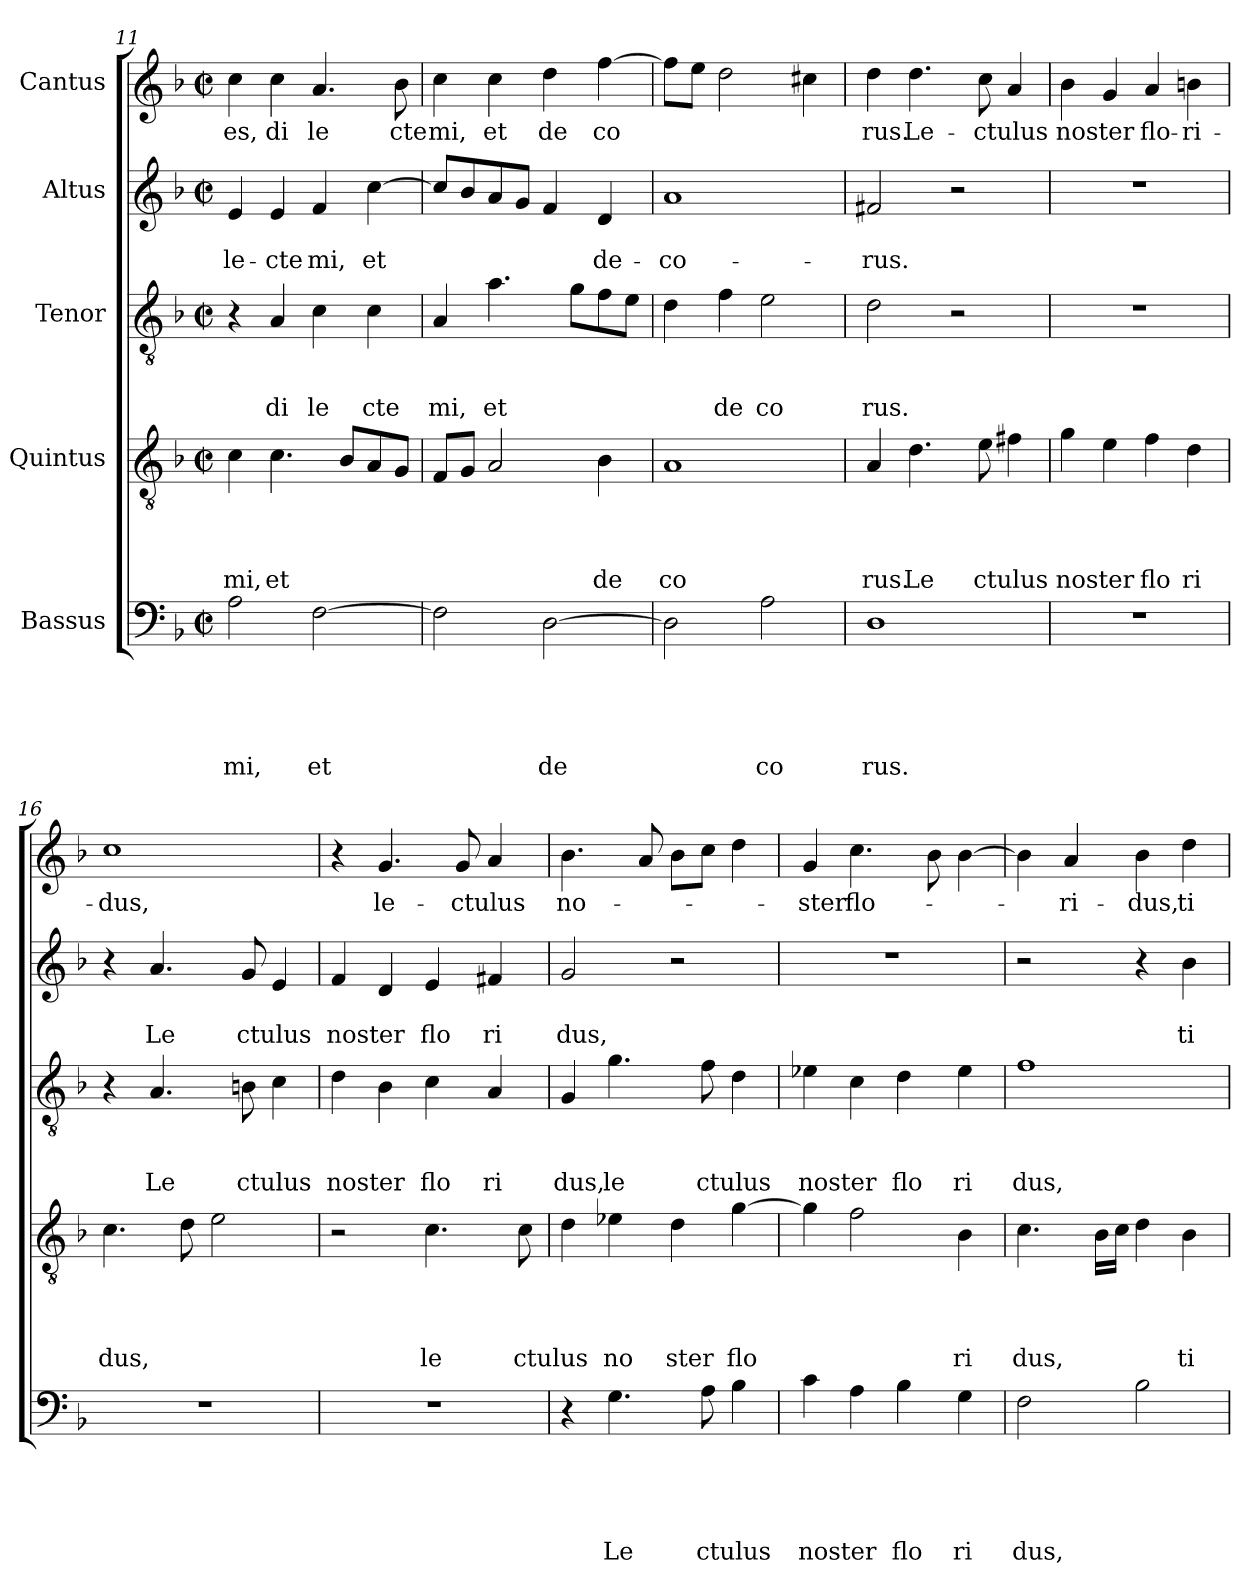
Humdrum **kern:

**kern	**text	**text	**text	**text	**text	**kern	**text	**text	**text	**text	**kern	**text	**text	**text	**kern	**text	**text	**kern	**text
*part5	*part5	*part5	*part5	*part5	*part5	*part4	*part4	*part4	*part4	*part4	*part3	*part3	*part3	*part3	*part2	*part2	*part2	*part1	*part1
*staff5	*staff5	*staff5	*staff5	*staff5	*staff5	*staff4	*staff4	*staff4	*staff4	*staff4	*staff3	*staff3	*staff3	*staff3	*staff2	*staff2	*staff2	*staff1	*staff1
*I"Bassus	*	*	*	*	*	*I"Quintus	*	*	*	*	*I"Tenor	*	*	*	*I"Altus	*	*	*I"Cantus	*
*clefF4	*	*	*	*	*	*clefGv2	*	*	*	*	*clefGv2	*	*	*	*clefG2	*	*	*clefG2	*
*k[b-]	*	*	*	*	*	*k[b-]	*	*	*	*	*k[b-]	*	*	*	*k[b-]	*	*	*k[b-]	*
*F:	*	*	*	*	*	*F:	*	*	*	*	*F:	*	*	*	*F:	*	*	*F:	*
*M2/2	*	*	*	*	*	*M2/2	*	*	*	*	*M2/2	*	*	*	*M2/2	*	*	*M2/2	*
*met(c|)	*	*	*	*	*	*met(c|)	*	*	*	*	*met(c|)	*	*	*	*met(c|)	*	*	*met(c|)	*
=11	=11	=11	=11	=11	=11	=11	=11	=11	=11	=11	=11	=11	=11	=11	=11	=11	=11	=11	=11
!	!	!	!	!	!LO:LY:b	!	!	!	!	!LO:LY:b	!	!	!	!	!	!	!LO:LY:b	!	!LO:LY:b
2A\	.	.	.	.	mi,	4c\	.	.	.	mi,	4r	.	.	.	4e/	.	-le-	4cc\	es,
!	!	!	!	!	!	!	!	!	!	!LO:LY:b	!	!	!	!LO:LY:b	!	!	!LO:LY:b	!	!LO:LY:b
.	.	.	.	.	.	4.c\	.	.	.	et	4A/	.	.	di	4e/	.	-cte	4cc\	di
!	!	!	!	!	!LO:LY:b	!	!	!	!	!	!	!	!	!LO:LY:b	!	!	!LO:LY:b	!	!LO:LY:b
[>2F\	.	.	.	.	et	.	.	.	.	.	4c\	.	.	le	4f/	.	mi,	4.a/	le
.	.	.	.	.	.	8B-/L	.	.	.	.	.	.	.	.	.	.	.	.	.
!	!	!	!	!	!	!	!	!	!	!	!	!	!	!LO:LY:b	!	!	!LO:LY:b	!	!
.	.	.	.	.	.	8A/	.	.	.	.	4c\	.	.	cte	[>4cc\	.	et	.	.
!	!	!	!	!	!	!	!	!	!	!	!	!	!	!	!	!	!	!	!LO:LY:b
.	.	.	.	.	.	8G/J	.	.	.	.	.	.	.	.	.	.	.	8b-\	cte
=12	=12	=12	=12	=12	=12	=12	=12	=12	=12	=12	=12	=12	=12	=12	=12	=12	=12	=12	=12
!	!	!	!	!	!	!	!	!	!	!	!	!	!	!LO:LY:b	!	!	!	!	!LO:LY:b
2F\]	.	.	.	.	.	8F/L	.	.	.	.	4A/	.	.	mi,	8cc/L]	.	.	4cc\	mi,
.	.	.	.	.	.	8G/J	.	.	.	.	.	.	.	.	8b-/	.	.	.	.
!	!	!	!	!	!	!	!	!	!	!	!	!	!	!LO:LY:b	!	!	!	!	!LO:LY:b
.	.	.	.	.	.	2A/	.	.	.	.	4.a\	.	.	et	8a/	.	.	4cc\	et
.	.	.	.	.	.	.	.	.	.	.	.	.	.	.	8g/J	.	.	.	.
!	!	!	!	!	!LO:LY:b	!	!	!	!	!	!	!	!	!	!	!	!	!	!LO:LY:b
[>2D\	.	.	.	.	de	.	.	.	.	.	.	.	.	.	4f/	.	.	4dd\	de
.	.	.	.	.	.	.	.	.	.	.	8g\L	.	.	.	.	.	.	.	.
!	!	!	!	!	!	!	!	!	!	!LO:LY:b	!	!	!	!	!	!	!LO:LY:b	!	!LO:LY:b
.	.	.	.	.	.	4B-\	.	.	.	de	8f\	.	.	.	4d/	.	de-	[>4ff\	co
.	.	.	.	.	.	.	.	.	.	.	8e\J	.	.	.	.	.	.	.	.
=13	=13	=13	=13	=13	=13	=13	=13	=13	=13	=13	=13	=13	=13	=13	=13	=13	=13	=13	=13
!	!	!	!	!	!	!	!	!	!	!LO:LY:b	!	!	!	!	!	!	!LO:LY:b	!	!
2D\]	.	.	.	.	.	1A	.	.	.	co	4d\	.	.	.	1a	.	-co-	8ff\L]	.
.	.	.	.	.	.	.	.	.	.	.	.	.	.	.	.	.	.	8ee\J	.
!	!	!	!	!	!	!	!	!	!	!	!	!	!	!LO:LY:b	!	!	!	!	!
.	.	.	.	.	.	.	.	.	.	.	4f\	.	.	de	.	.	.	2dd\	.
!	!	!	!	!	!LO:LY:b	!	!	!	!	!	!	!	!	!LO:LY:b	!	!	!	!	!
2A\	.	.	.	.	co	.	.	.	.	.	2e\	.	.	co	.	.	.	.	.
.	.	.	.	.	.	.	.	.	.	.	.	.	.	.	.	.	.	4cc#\	.
!!LO:LB:g=z
=14	=14	=14	=14	=14	=14	=14	=14	=14	=14	=14	=14	=14	=14	=14	=14	=14	=14	=14	=14
!	!	!	!	!	!LO:LY:b	!	!	!	!	!LO:LY:b	!	!	!	!LO:LY:b	!	!	!LO:LY:b	!	!LO:LY:b
1D	.	.	.	.	rus.	4A/	.	.	.	rus.	2d\	.	.	rus.	2f#X/	.	-rus.	4dd\	rus.
!	!	!	!	!	!	!	!	!	!	!LO:LY:b	!	!	!	!	!	!	!	!	!LO:LY:b
.	.	.	.	.	.	4.d\	.	.	.	Le	.	.	.	.	.	.	.	4.dd\	Le-
.	.	.	.	.	.	.	.	.	.	.	2r	.	.	.	2r	.	.	.	.
!	!	!	!	!	!	!	!	!	!	!LO:LY:b	!	!	!	!	!	!	!	!	!LO:LY:b
.	.	.	.	.	.	8e\	.	.	.	ctulus	.	.	.	.	.	.	.	8cc\	-ctulus
.	.	.	.	.	.	4f#\	.	.	.	.	.	.	.	.	.	.	.	4a/	.
=15	=15	=15	=15	=15	=15	=15	=15	=15	=15	=15	=15	=15	=15	=15	=15	=15	=15	=15	=15
!	!	!	!	!	!	!	!	!	!	!LO:LY:b	!	!	!	!	!	!	!	!	!LO:LY:b
1r	.	.	.	.	.	4g\	.	.	.	noster	1r	.	.	.	1r	.	.	4b-\	noster
.	.	.	.	.	.	4e\	.	.	.	.	.	.	.	.	.	.	.	4g/	.
!	!	!	!	!	!	!	!	!	!	!LO:LY:b	!	!	!	!	!	!	!	!	!LO:LY:b
.	.	.	.	.	.	4f\	.	.	.	flo	.	.	.	.	.	.	.	4a/	flo-
!	!	!	!	!	!	!	!	!	!	!LO:LY:b	!	!	!	!	!	!	!	!	!LO:LY:b
.	.	.	.	.	.	4d\	.	.	.	ri	.	.	.	.	.	.	.	4b\	-ri-
=16	=16	=16	=16	=16	=16	=16	=16	=16	=16	=16	=16	=16	=16	=16	=16	=16	=16	=16	=16
!	!	!	!	!	!	!	!	!	!	!LO:LY:b	!	!	!	!	!	!	!	!	!LO:LY:b
1r	.	.	.	.	.	4.c\	.	.	.	dus,	4r	.	.	.	4r	.	.	1cc	-dus,
!	!	!	!	!	!	!	!	!	!	!	!	!	!	!LO:LY:b	!	!	!LO:LY:b	!	!
.	.	.	.	.	.	.	.	.	.	.	4.A/	.	.	Le	4.a/	.	Le	.	.
.	.	.	.	.	.	8d\	.	.	.	.	.	.	.	.	.	.	.	.	.
.	.	.	.	.	.	2e\	.	.	.	.	.	.	.	.	.	.	.	.	.
!	!	!	!	!	!	!	!	!	!	!	!	!	!	!LO:LY:b	!	!	!LO:LY:b	!	!
.	.	.	.	.	.	.	.	.	.	.	8B\	.	.	ctulus	8g/	.	ctulus	.	.
.	.	.	.	.	.	.	.	.	.	.	4c\	.	.	.	4e/	.	.	.	.
=17	=17	=17	=17	=17	=17	=17	=17	=17	=17	=17	=17	=17	=17	=17	=17	=17	=17	=17	=17
!	!	!	!	!	!	!	!	!	!	!	!	!	!	!LO:LY:b	!	!	!LO:LY:b	!	!
1r	.	.	.	.	.	2r	.	.	.	.	4d\	.	.	noster	4f/	.	noster	4r	.
!	!	!	!	!	!	!	!	!	!	!	!	!	!	!	!	!	!	!	!LO:LY:b
.	.	.	.	.	.	.	.	.	.	.	4B-\	.	.	.	4d/	.	.	4.g/	le-
!	!	!	!	!	!	!	!	!	!	!LO:LY:b	!	!	!	!LO:LY:b	!	!	!LO:LY:b	!	!
.	.	.	.	.	.	4.c\	.	.	.	le	4c\	.	.	flo	4e/	.	flo	.	.
!	!	!	!	!	!	!	!	!	!	!	!	!	!	!	!	!	!	!	!LO:LY:b
.	.	.	.	.	.	.	.	.	.	.	.	.	.	.	.	.	.	8g/	-ctulus
!	!	!	!	!	!	!	!	!	!	!	!	!	!	!LO:LY:b	!	!	!LO:LY:b	!	!
.	.	.	.	.	.	.	.	.	.	.	4A/	.	.	ri	4f#/	.	ri	4a/	.
!	!	!	!	!	!	!	!	!	!	!LO:LY:b	!	!	!	!	!	!	!	!	!
.	.	.	.	.	.	8c\	.	.	.	ctulus	.	.	.	.	.	.	.	.	.
=18	=18	=18	=18	=18	=18	=18	=18	=18	=18	=18	=18	=18	=18	=18	=18	=18	=18	=18	=18
!	!	!	!	!	!	!	!	!	!	!	!	!	!	!LO:LY:b	!	!	!LO:LY:b	!	!LO:LY:b
4r	.	.	.	.	.	4d\	.	.	.	.	4G/	.	.	dus,	2g/	.	dus,	4.b-\	no-
!	!	!	!	!	!LO:LY:b	!	!	!	!	!LO:LY:b	!	!	!	!LO:LY:b	!	!	!	!	!
4.G\	.	.	.	.	Le	4e-\	.	.	.	no	4.g\	.	.	le	.	.	.	.	.
.	.	.	.	.	.	.	.	.	.	.	.	.	.	.	.	.	.	8a/	.
!	!	!	!	!	!	!	!	!	!	!LO:LY:b	!	!	!	!	!	!	!	!	!
.	.	.	.	.	.	4d\	.	.	.	ster	.	.	.	.	2r	.	.	8b-\L	.
!	!	!	!	!	!LO:LY:b	!	!	!	!	!	!	!	!	!LO:LY:b	!	!	!	!	!
8A\	.	.	.	.	ctulus	.	.	.	.	.	8f\	.	.	ctulus	.	.	.	8cc\J	.
!	!	!	!	!	!	!	!	!	!	!LO:LY:b	!	!	!	!	!	!	!	!	!
4B-\	.	.	.	.	.	[>4g\	.	.	.	flo	4d\	.	.	.	.	.	.	4dd\	.
=19	=19	=19	=19	=19	=19	=19	=19	=19	=19	=19	=19	=19	=19	=19	=19	=19	=19	=19	=19
!	!	!	!	!	!LO:LY:b	!	!	!	!	!	!	!	!	!LO:LY:b	!	!	!	!	!LO:LY:b
4c\	.	.	.	.	noster	4g\]	.	.	.	.	4e-\	.	.	noster	1r	.	.	4g/	-ster
!	!	!	!	!	!	!	!	!	!	!	!	!	!	!	!	!	!	!	!LO:LY:b
4A\	.	.	.	.	.	2f\	.	.	.	.	4c\	.	.	.	.	.	.	4.cc\	flo-
!	!	!	!	!	!LO:LY:b	!	!	!	!	!	!	!	!	!LO:LY:b	!	!	!	!	!
4B-\	.	.	.	.	flo	.	.	.	.	.	4d\	.	.	flo	.	.	.	.	.
.	.	.	.	.	.	.	.	.	.	.	.	.	.	.	.	.	.	8b-\	.
!	!	!	!	!	!LO:LY:b	!	!	!	!	!LO:LY:b	!	!	!	!LO:LY:b	!	!	!	!	!
4G\	.	.	.	.	ri	4B-\	.	.	.	ri	4e-\	.	.	ri	.	.	.	[>4b-\	.
=20	=20	=20	=20	=20	=20	=20	=20	=20	=20	=20	=20	=20	=20	=20	=20	=20	=20	=20	=20
!	!	!	!	!	!LO:LY:b	!	!	!	!	!LO:LY:b	!	!	!	!LO:LY:b	!	!	!	!	!
2F\	.	.	.	.	dus,	4.c\	.	.	.	dus,	1f	.	.	dus,	2r	.	.	4b-\]	.
!	!	!	!	!	!	!	!	!	!	!	!	!	!	!	!	!	!	!	!LO:LY:b
.	.	.	.	.	.	.	.	.	.	.	.	.	.	.	.	.	.	4a/	-ri-
.	.	.	.	.	.	16B-\LL	.	.	.	.	.	.	.	.	.	.	.	.	.
.	.	.	.	.	.	16c\JJ	.	.	.	.	.	.	.	.	.	.	.	.	.
!	!	!	!	!	!	!	!	!	!	!	!	!	!	!	!	!	!	!	!LO:LY:b
2B-\	.	.	.	.	.	4d\	.	.	.	.	.	.	.	.	4r	.	.	4b-\	-dus,
!	!	!	!	!	!	!	!	!	!	!LO:LY:b	!	!	!	!	!	!	!LO:LY:b	!	!LO:LY:b
.	.	.	.	.	.	4B-\	.	.	.	ti	.	.	.	.	4b-\	.	ti	4dd\	ti-
=	=	=	=	=	=	=	=	=	=	=	=	=	=	=	=	=	=	=	=
*-	*-	*-	*-	*-	*-	*-	*-	*-	*-	*-	*-	*-	*-	*-	*-	*-	*-	*-	*-
